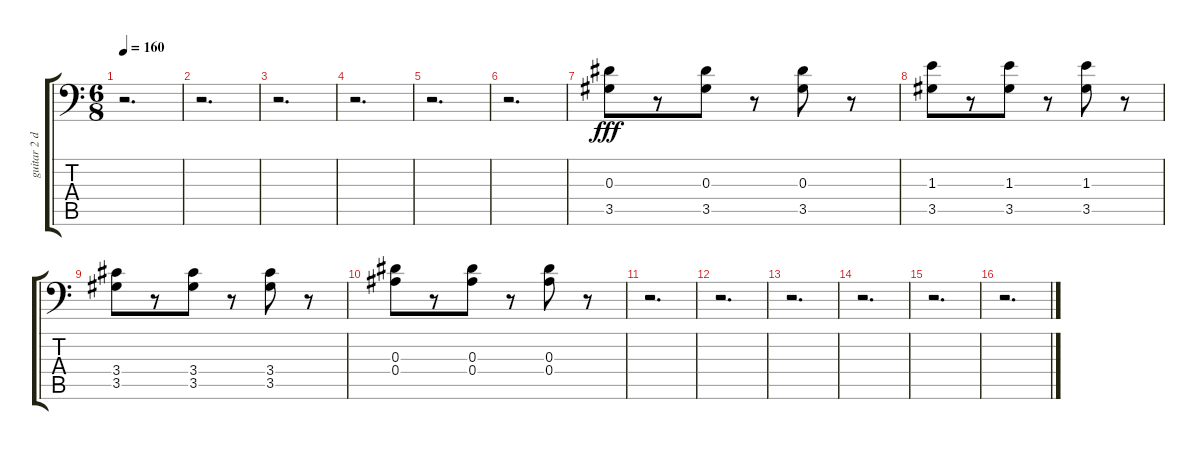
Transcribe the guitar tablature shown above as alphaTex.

\track ("guitar 2 double" "guitar 2 d") {instrument distortionguitar}
\staff {score tabs}
\tuning (C4 G3 Eb3 Bb2 F2 Bb1) {hide}
\ts (6 8)
\tempo 160
\clef f4
\ks c
r.2{d dy f} |
r.2{d} |
r.2{d} |
r.2{d} |
r.2{d} |
r.2{d} |
(0.3 3.5).8{dy fff} r.8 (0.3 3.5).8 r.8 (0.3 3.5).8 r.8 |
(1.3 3.5).8 r.8 (1.3 3.5).8 r.8 (1.3 3.5).8 r.8 |
(3.4 3.5).8 r.8 (3.4 3.5).8 r.8 (3.4 3.5).8 r.8 |
(0.3 0.4).8 r.8 (0.3 0.4).8 r.8 (0.3 0.4).8 r.8 |
r.2{d} |
r.2{d} |
r.2{d} |
r.2{d} |
r.2{d} |
r.2{d}
